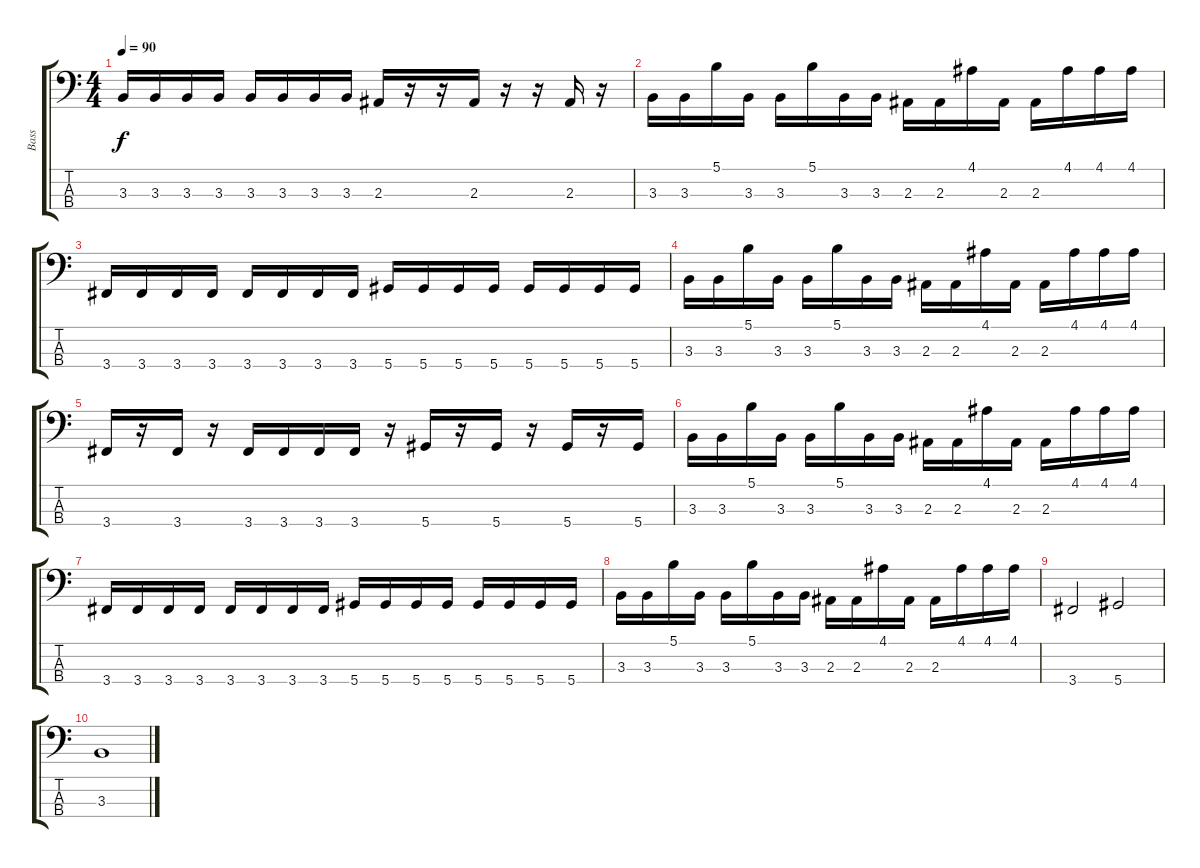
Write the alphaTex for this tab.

\track ("Bass" "Bass") {instrument electricbasspick}
\staff {score tabs}
\tuning (Gb2 Db2 Ab1 Eb1) {hide}
\ts (4 4)
\tempo 90
\clef f4
\ks c
3.3.16{dy f} 3.3.16 3.3.16 3.3.16 3.3.16 3.3.16 3.3.16 3.3.16 2.3.16 r.16 r.16 2.3.16 r.16 r.16 2.3.16 r.16 |
3.3.16 3.3.16 5.1.16 3.3.16 3.3.16 5.1.16 3.3.16 3.3.16 2.3.16 2.3.16 4.1.16 2.3.16 2.3.16 4.1.16 4.1.16 4.1.16 |
3.4.16 3.4.16 3.4.16 3.4.16 3.4.16 3.4.16 3.4.16 3.4.16 5.4.16 5.4.16 5.4.16 5.4.16 5.4.16 5.4.16 5.4.16 5.4.16 |
3.3.16 3.3.16 5.1.16 3.3.16 3.3.16 5.1.16 3.3.16 3.3.16 2.3.16 2.3.16 4.1.16 2.3.16 2.3.16 4.1.16 4.1.16 4.1.16 |
3.4.16 r.16 3.4.16 r.16 3.4.16 3.4.16 3.4.16 3.4.16 r.16 5.4.16 r.16 5.4.16 r.16 5.4.16 r.16 5.4.16 |
3.3.16 3.3.16 5.1.16 3.3.16 3.3.16 5.1.16 3.3.16 3.3.16 2.3.16 2.3.16 4.1.16 2.3.16 2.3.16 4.1.16 4.1.16 4.1.16 |
3.4.16 3.4.16 3.4.16 3.4.16 3.4.16 3.4.16 3.4.16 3.4.16 5.4.16 5.4.16 5.4.16 5.4.16 5.4.16 5.4.16 5.4.16 5.4.16 |
3.3.16 3.3.16 5.1.16 3.3.16 3.3.16 5.1.16 3.3.16 3.3.16 2.3.16 2.3.16 4.1.16 2.3.16 2.3.16 4.1.16 4.1.16 4.1.16 |
3.4.2 5.4.2 |
3.3.1
